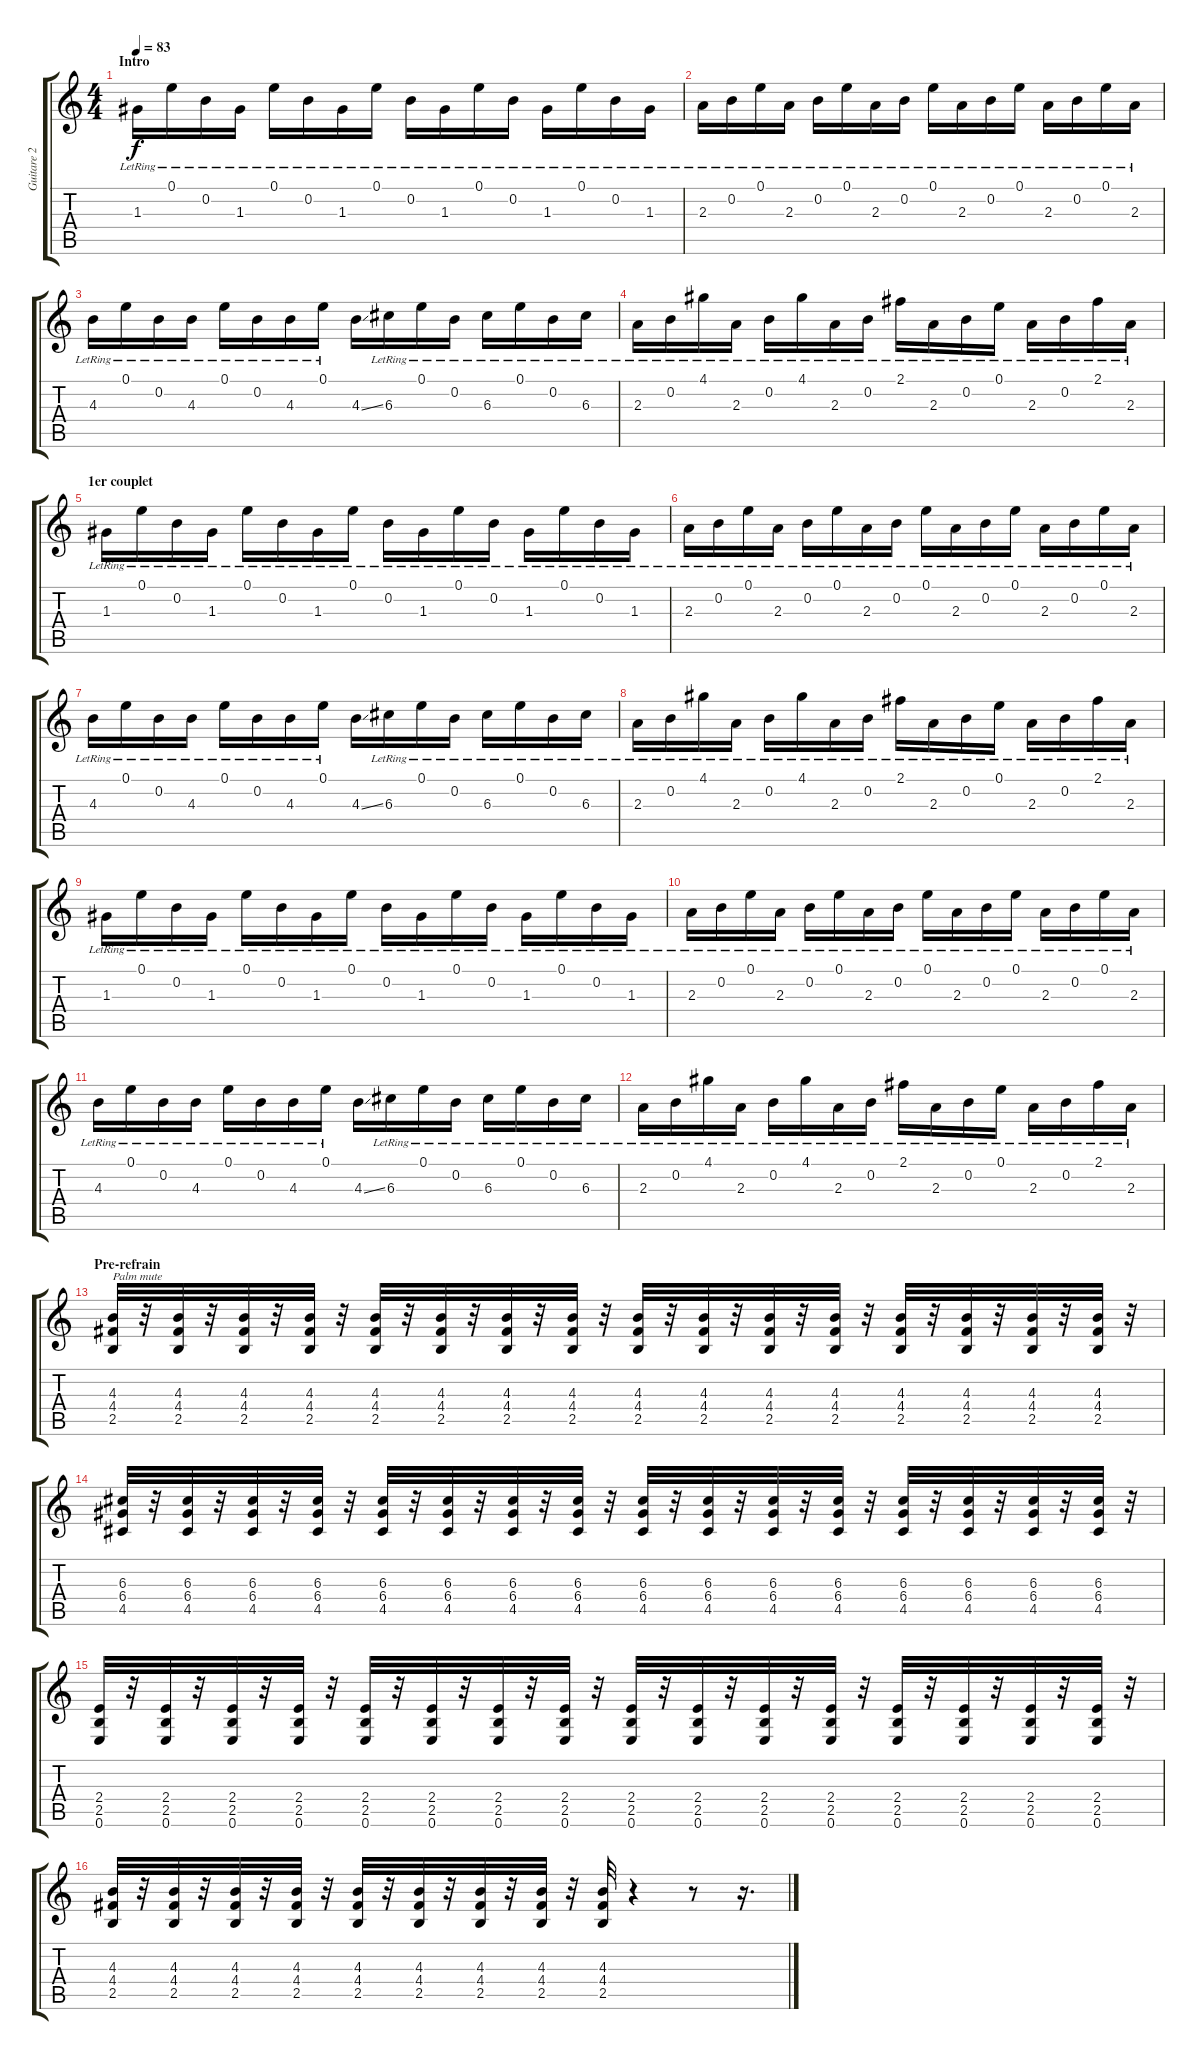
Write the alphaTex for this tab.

\track ("Guitare 2" "Guitare 2") {instrument electricguitarclean}
\staff {score tabs}
\tuning (E4 B3 G3 D3 A2 E2) {hide}
\ts (4 4)
\section ("" "Intro")
\tempo 83
\clef g2
\ks c
1.3{lr}.16{dy f balance 13 instrument electricguitarclean} 0.1{lr}.16 0.2{lr}.16 1.3{lr}.16 0.1{lr}.16 0.2{lr}.16 1.3{lr}.16 0.1{lr}.16 0.2{lr}.16 1.3{lr}.16 0.1{lr}.16 0.2{lr}.16 1.3{lr}.16 0.1{lr}.16 0.2{lr}.16 1.3{lr}.16 |
2.3{lr}.16 0.2{lr}.16 0.1{lr}.16 2.3{lr}.16 0.2{lr}.16 0.1{lr}.16 2.3{lr}.16 0.2{lr}.16 0.1{lr}.16 2.3{lr}.16 0.2{lr}.16 0.1{lr}.16 2.3{lr}.16 0.2{lr}.16 0.1{lr}.16 2.3{lr}.16 |
4.3{lr}.16 0.1{lr}.16 0.2{lr}.16 4.3{lr}.16 0.1{lr}.16 0.2{lr}.16 4.3{lr}.16 0.1{lr}.16 4.3{ss}.16 6.3{lr}.16 0.1{lr}.16 0.2{lr}.16 6.3{lr}.16 0.1{lr}.16 0.2{lr}.16 6.3{lr}.16 |
2.3{lr}.16 0.2{lr}.16 4.1{lr}.16 2.3{lr}.16 0.2{lr}.16 4.1{lr}.16 2.3{lr}.16 0.2{lr}.16 2.1{lr}.16 2.3{lr}.16 0.2{lr}.16 0.1{lr}.16 2.3{lr}.16 0.2{lr}.16 2.1{lr}.16 2.3{lr}.16 |
\section ("" "1er couplet")
1.3{lr}.16 0.1{lr}.16 0.2{lr}.16 1.3{lr}.16 0.1{lr}.16 0.2{lr}.16 1.3{lr}.16 0.1{lr}.16 0.2{lr}.16 1.3{lr}.16 0.1{lr}.16 0.2{lr}.16 1.3{lr}.16 0.1{lr}.16 0.2{lr}.16 1.3{lr}.16 |
2.3{lr}.16 0.2{lr}.16 0.1{lr}.16 2.3{lr}.16 0.2{lr}.16 0.1{lr}.16 2.3{lr}.16 0.2{lr}.16 0.1{lr}.16 2.3{lr}.16 0.2{lr}.16 0.1{lr}.16 2.3{lr}.16 0.2{lr}.16 0.1{lr}.16 2.3{lr}.16 |
4.3{lr}.16 0.1{lr}.16 0.2{lr}.16 4.3{lr}.16 0.1{lr}.16 0.2{lr}.16 4.3{lr}.16 0.1{lr}.16 4.3{ss}.16 6.3{lr}.16 0.1{lr}.16 0.2{lr}.16 6.3{lr}.16 0.1{lr}.16 0.2{lr}.16 6.3{lr}.16 |
2.3{lr}.16 0.2{lr}.16 4.1{lr}.16 2.3{lr}.16 0.2{lr}.16 4.1{lr}.16 2.3{lr}.16 0.2{lr}.16 2.1{lr}.16 2.3{lr}.16 0.2{lr}.16 0.1{lr}.16 2.3{lr}.16 0.2{lr}.16 2.1{lr}.16 2.3{lr}.16 |
1.3{lr}.16 0.1{lr}.16 0.2{lr}.16 1.3{lr}.16 0.1{lr}.16 0.2{lr}.16 1.3{lr}.16 0.1{lr}.16 0.2{lr}.16 1.3{lr}.16 0.1{lr}.16 0.2{lr}.16 1.3{lr}.16 0.1{lr}.16 0.2{lr}.16 1.3{lr}.16 |
2.3{lr}.16 0.2{lr}.16 0.1{lr}.16 2.3{lr}.16 0.2{lr}.16 0.1{lr}.16 2.3{lr}.16 0.2{lr}.16 0.1{lr}.16 2.3{lr}.16 0.2{lr}.16 0.1{lr}.16 2.3{lr}.16 0.2{lr}.16 0.1{lr}.16 2.3{lr}.16 |
4.3{lr}.16 0.1{lr}.16 0.2{lr}.16 4.3{lr}.16 0.1{lr}.16 0.2{lr}.16 4.3{lr}.16 0.1{lr}.16 4.3{ss}.16 6.3{lr}.16 0.1{lr}.16 0.2{lr}.16 6.3{lr}.16 0.1{lr}.16 0.2{lr}.16 6.3{lr}.16 |
2.3{lr}.16 0.2{lr}.16 4.1{lr}.16 2.3{lr}.16 0.2{lr}.16 4.1{lr}.16 2.3{lr}.16 0.2{lr}.16 2.1{lr}.16 2.3{lr}.16 0.2{lr}.16 0.1{lr}.16 2.3{lr}.16 0.2{lr}.16 2.1{lr}.16 2.3{lr}.16 |
\section ("" "Pre-refrain")
(4.3 4.4 2.5).32{txt "Palm mute" volume 14 balance 8 instrument distortionguitar} r.32 (4.3 4.4 2.5).32 r.32 (4.3 4.4 2.5).32 r.32 (4.3 4.4 2.5).32 r.32 (4.3 4.4 2.5).32 r.32 (4.3 4.4 2.5).32 r.32 (4.3 4.4 2.5).32 r.32 (4.3 4.4 2.5).32 r.32 (4.3 4.4 2.5).32 r.32 (4.3 4.4 2.5).32 r.32 (4.3 4.4 2.5).32 r.32 (4.3 4.4 2.5).32 r.32 (4.3 4.4 2.5).32 r.32 (4.3 4.4 2.5).32 r.32 (4.3 4.4 2.5).32 r.32 (4.3 4.4 2.5).32 r.32 |
(6.3 6.4 4.5).32 r.32 (6.3 6.4 4.5).32 r.32 (6.3 6.4 4.5).32 r.32 (6.3 6.4 4.5).32 r.32 (6.3 6.4 4.5).32 r.32 (6.3 6.4 4.5).32 r.32 (6.3 6.4 4.5).32 r.32 (6.3 6.4 4.5).32 r.32 (6.3 6.4 4.5).32 r.32 (6.3 6.4 4.5).32 r.32 (6.3 6.4 4.5).32 r.32 (6.3 6.4 4.5).32 r.32 (6.3 6.4 4.5).32 r.32 (6.3 6.4 4.5).32 r.32 (6.3 6.4 4.5).32 r.32 (6.3 6.4 4.5).32 r.32 |
(2.4 2.5 0.6).32 r.32 (2.4 2.5 0.6).32 r.32 (2.4 2.5 0.6).32 r.32 (2.4 2.5 0.6).32 r.32 (2.4 2.5 0.6).32 r.32 (2.4 2.5 0.6).32 r.32 (2.4 2.5 0.6).32 r.32 (2.4 2.5 0.6).32 r.32 (2.4 2.5 0.6).32 r.32 (2.4 2.5 0.6).32 r.32 (2.4 2.5 0.6).32 r.32 (2.4 2.5 0.6).32 r.32 (2.4 2.5 0.6).32 r.32 (2.4 2.5 0.6).32 r.32 (2.4 2.5 0.6).32 r.32 (2.4 2.5 0.6).32 r.32 |
(4.3 4.4 2.5).32 r.32 (4.3 4.4 2.5).32 r.32 (4.3 4.4 2.5).32 r.32 (4.3 4.4 2.5).32 r.32 (4.3 4.4 2.5).32 r.32 (4.3 4.4 2.5).32 r.32 (4.3 4.4 2.5).32 r.32 (4.3 4.4 2.5).32 r.32 (4.3 4.4 2.5).32 r.4 r.8 r.16{d}
